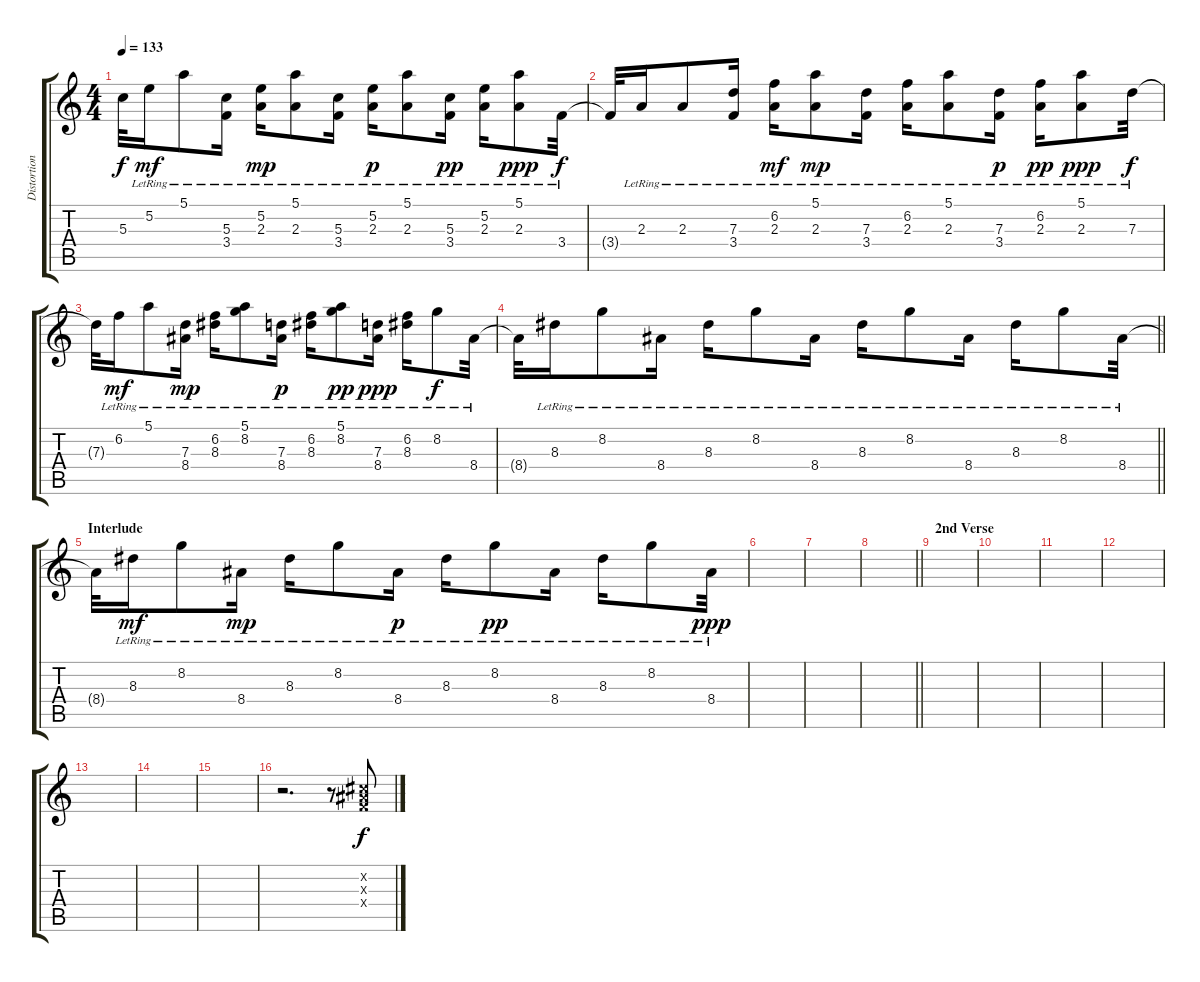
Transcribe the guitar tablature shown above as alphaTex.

\track ("Distortion Guitar/Guitar 1 Echo" "Distortion") {instrument overdrivenguitar}
\staff {score tabs}
\tuning (E4 B3 G3 D3 A2 E2) {hide}
\ts (4 4)
\tempo 133
\clef g2
\ks c
5.3{t}.32{dy f} 5.2{lr}.16{dy mf} 5.1{lr}.8 (5.3{lr} 3.4{lr}).16 (5.2{lr} 2.3{lr}).16{dy mp} (5.1{lr} 2.3{lr}).8 (5.3{lr} 3.4{lr}).16 (5.2{lr} 2.3{lr}).16{dy p} (5.1{lr} 2.3{lr}).8 (5.3{lr} 3.4{lr}).16{dy pp} (5.2{lr} 2.3{lr}).16 (5.1{lr} 2.3{lr}).8{dy ppp} 3.4{lr}.32{dy f} |
3.4{t}.32 2.3{lr}.16 2.3{lr}.8 (7.3{lr} 3.4{lr}).16 (6.2{lr} 2.3{lr}).16{dy mf} (5.1{lr} 2.3{lr}).8{dy mp} (7.3{lr} 3.4{lr}).16 (6.2{lr} 2.3{lr}).16 (5.1{lr} 2.3{lr}).8 (7.3{lr} 3.4{lr}).16{dy p} (6.2{lr} 2.3{lr}).16{dy pp} (5.1{lr} 2.3{lr}).8{dy ppp} 7.3{lr}.32{dy f} |
7.3{t}.32 6.2{lr}.16{dy mf} 5.1{lr}.8 (7.3{lr} 8.4{lr}).16{dy mp} (6.2{lr} 8.3{lr}).16 (5.1{lr} 8.2{lr}).8 (7.3{lr} 8.4{lr}).16{dy p} (6.2{lr} 8.3{lr}).16 (5.1{lr} 8.2{lr}).8{dy pp} (7.3{lr} 8.4{lr}).16{dy ppp} (6.2{lr} 8.3{lr}).16 8.2{lr}.8{dy f} 8.4{lr}.32 |
\barLineRight lightlight
8.4{t}.32 8.3{lr}.16 8.2{lr}.8 8.4{lr}.16 8.3{lr}.16 8.2{lr}.8 8.4{lr}.16 8.3{lr}.16 8.2{lr}.8 8.4{lr}.16 8.3{lr}.16 8.2{lr}.8 8.4{lr}.32 |
\section ("" "Interlude")
8.4{t}.32 8.3{lr}.16{dy mf} 8.2{lr}.8 8.4{lr}.16{dy mp} 8.3{lr}.16 8.2{lr}.8 8.4{lr}.16{dy p} 8.3{lr}.16 8.2{lr}.8{dy pp} 8.4{lr}.16 8.3{lr}.16 8.2{lr}.8 8.4{lr}.32{dy ppp} |
|
|
\barLineRight lightlight
|
\section ("" "2nd Verse")
|
|
|
|
|
|
|
r.2{d} r.8 (2.2{x} 3.3{x} 3.4{x}).8{dy f}
